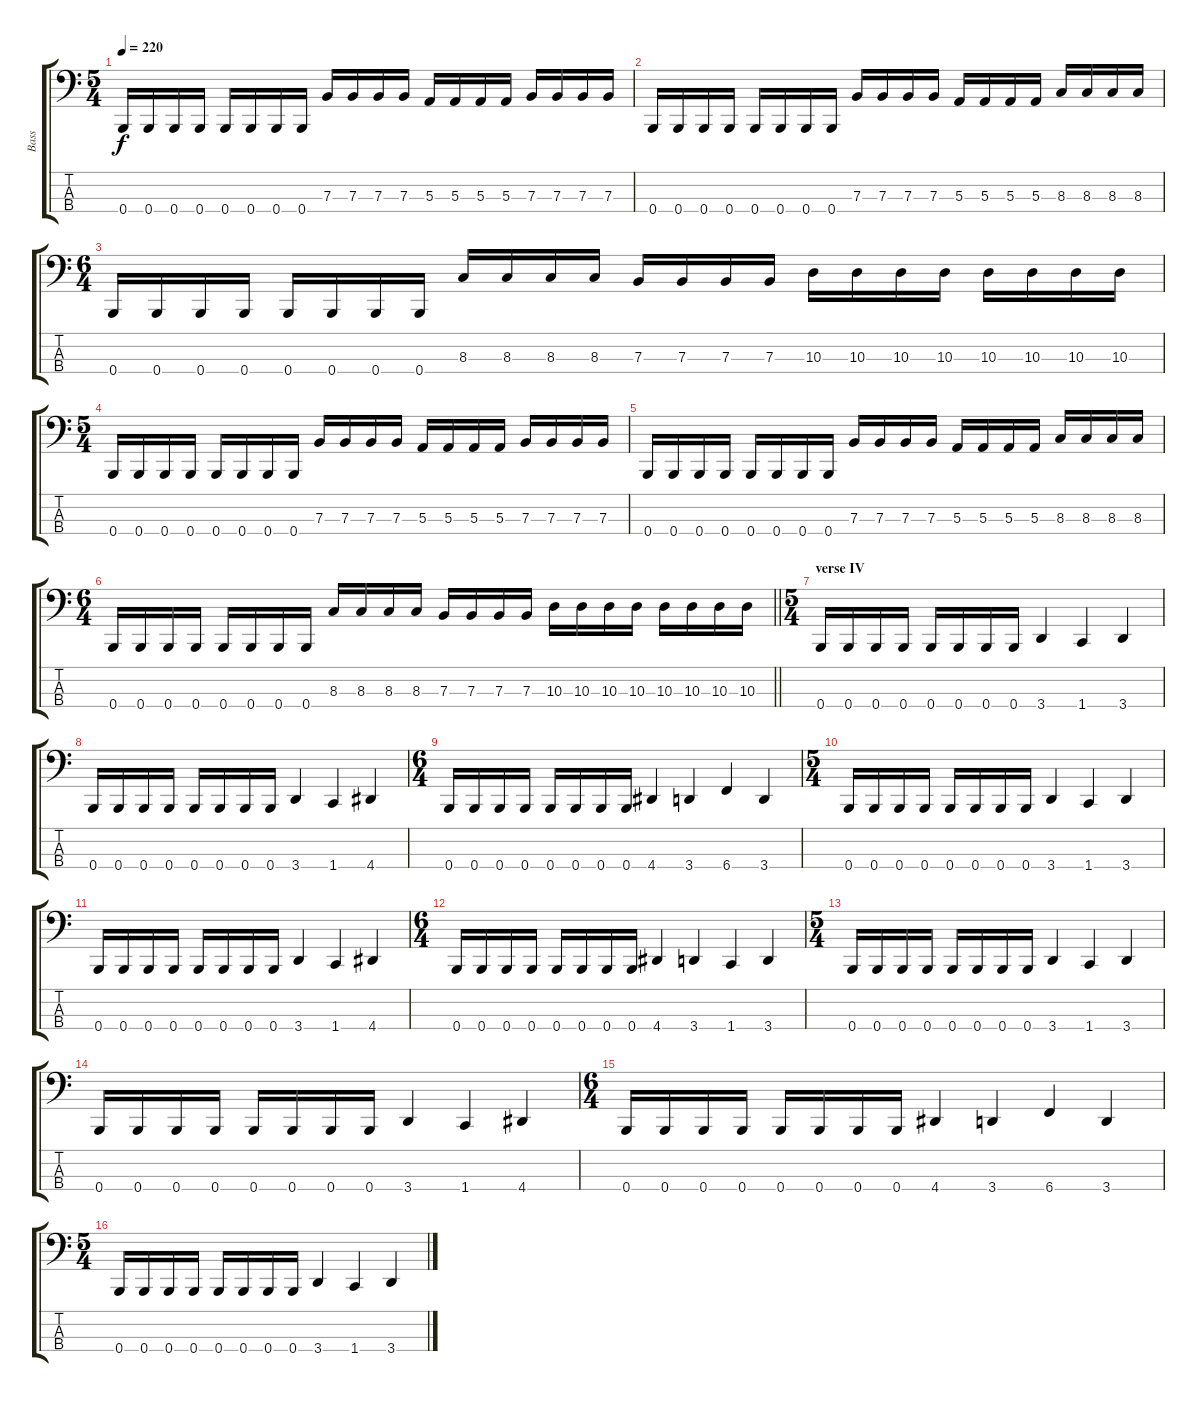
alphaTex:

\track ("Bass" "Bass") {instrument electricbassfinger}
\staff {score tabs}
\tuning (D2 A1 E1 B0) {hide}
\ts (5 4)
\tempo 220
\clef f4
\ks c
0.4.16{dy f} 0.4.16 0.4.16 0.4.16 0.4.16 0.4.16 0.4.16 0.4.16 7.3.16 7.3.16 7.3.16 7.3.16 5.3.16 5.3.16 5.3.16 5.3.16 7.3.16 7.3.16 7.3.16 7.3.16 |
0.4.16 0.4.16 0.4.16 0.4.16 0.4.16 0.4.16 0.4.16 0.4.16 7.3.16 7.3.16 7.3.16 7.3.16 5.3.16 5.3.16 5.3.16 5.3.16 8.3.16 8.3.16 8.3.16 8.3.16 |
\ts (6 4)
0.4.16 0.4.16 0.4.16 0.4.16 0.4.16 0.4.16 0.4.16 0.4.16 8.3.16 8.3.16 8.3.16 8.3.16 7.3.16 7.3.16 7.3.16 7.3.16 10.3.16 10.3.16 10.3.16 10.3.16 10.3.16 10.3.16 10.3.16 10.3.16 |
\ts (5 4)
0.4.16 0.4.16 0.4.16 0.4.16 0.4.16 0.4.16 0.4.16 0.4.16 7.3.16 7.3.16 7.3.16 7.3.16 5.3.16 5.3.16 5.3.16 5.3.16 7.3.16 7.3.16 7.3.16 7.3.16 |
0.4.16 0.4.16 0.4.16 0.4.16 0.4.16 0.4.16 0.4.16 0.4.16 7.3.16 7.3.16 7.3.16 7.3.16 5.3.16 5.3.16 5.3.16 5.3.16 8.3.16 8.3.16 8.3.16 8.3.16 |
\ts (6 4)
\barLineRight lightlight
0.4.16 0.4.16 0.4.16 0.4.16 0.4.16 0.4.16 0.4.16 0.4.16 8.3.16 8.3.16 8.3.16 8.3.16 7.3.16 7.3.16 7.3.16 7.3.16 10.3.16 10.3.16 10.3.16 10.3.16 10.3.16 10.3.16 10.3.16 10.3.16 |
\ts (5 4)
\section ("" "verse IV")
0.4.16 0.4.16 0.4.16 0.4.16 0.4.16 0.4.16 0.4.16 0.4.16 3.4.4 1.4.4 3.4.4 |
0.4.16 0.4.16 0.4.16 0.4.16 0.4.16 0.4.16 0.4.16 0.4.16 3.4.4 1.4.4 4.4.4 |
\ts (6 4)
0.4.16 0.4.16 0.4.16 0.4.16 0.4.16 0.4.16 0.4.16 0.4.16 4.4.4 3.4.4 6.4.4 3.4.4 |
\ts (5 4)
0.4.16 0.4.16 0.4.16 0.4.16 0.4.16 0.4.16 0.4.16 0.4.16 3.4.4 1.4.4 3.4.4 |
0.4.16 0.4.16 0.4.16 0.4.16 0.4.16 0.4.16 0.4.16 0.4.16 3.4.4 1.4.4 4.4.4 |
\ts (6 4)
0.4.16 0.4.16 0.4.16 0.4.16 0.4.16 0.4.16 0.4.16 0.4.16 4.4.4 3.4.4 1.4.4 3.4.4 |
\ts (5 4)
0.4.16 0.4.16 0.4.16 0.4.16 0.4.16 0.4.16 0.4.16 0.4.16 3.4.4 1.4.4 3.4.4 |
0.4.16 0.4.16 0.4.16 0.4.16 0.4.16 0.4.16 0.4.16 0.4.16 3.4.4 1.4.4 4.4.4 |
\ts (6 4)
0.4.16 0.4.16 0.4.16 0.4.16 0.4.16 0.4.16 0.4.16 0.4.16 4.4.4 3.4.4 6.4.4 3.4.4 |
\ts (5 4)
0.4.16 0.4.16 0.4.16 0.4.16 0.4.16 0.4.16 0.4.16 0.4.16 3.4.4 1.4.4 3.4.4
